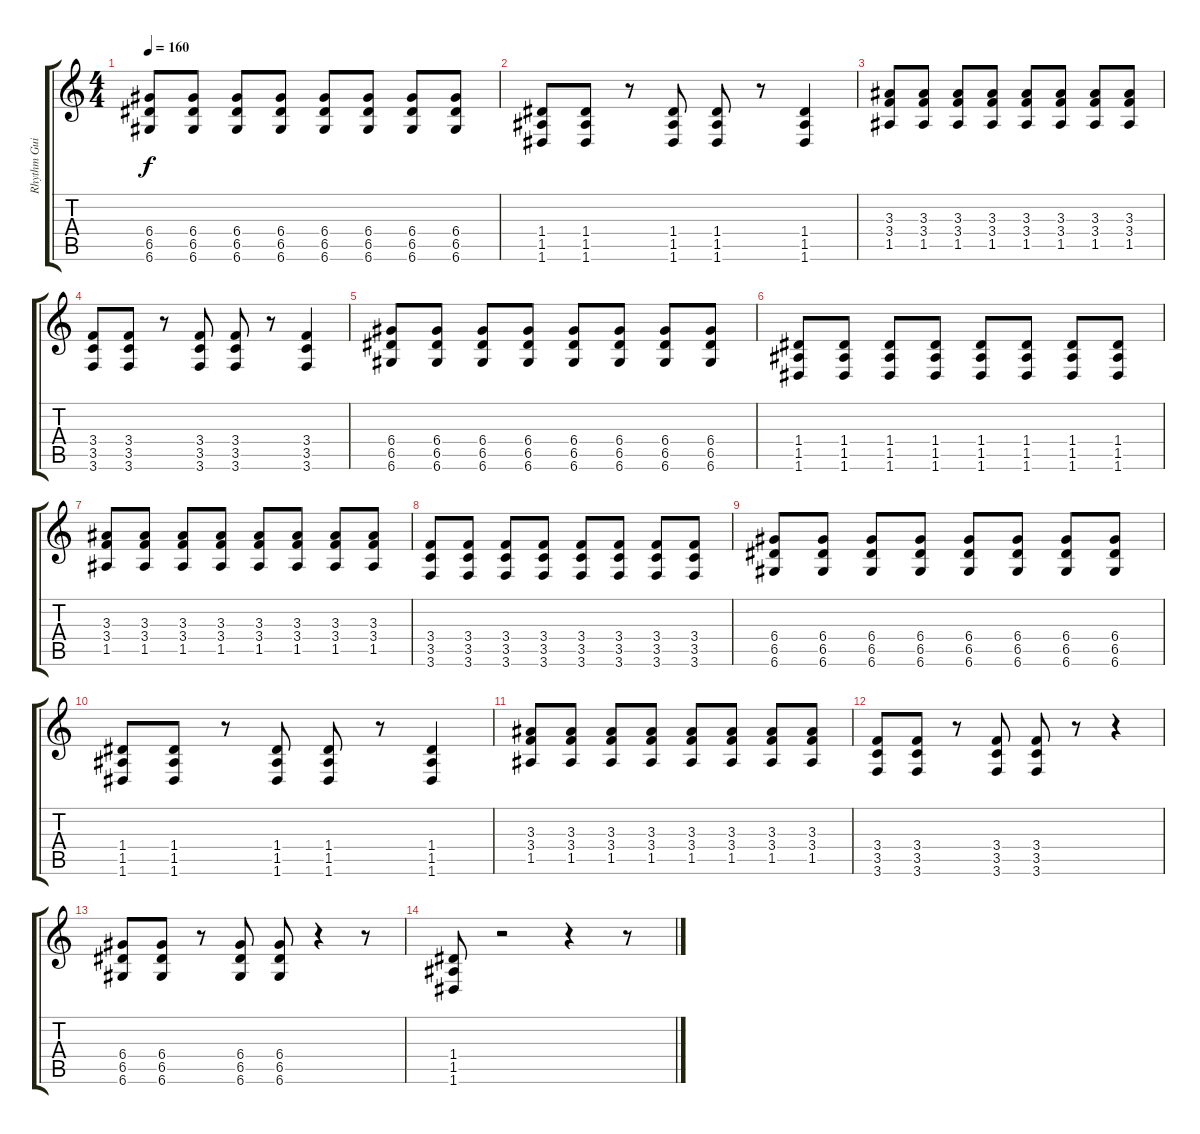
\track ("Rhythm Guitar" "Rhythm Gui") {instrument distortionguitar}
\staff {score tabs}
\tuning (E4 B3 G3 D3 A2 D2) {hide}
\ts (4 4)
\tempo 160
\clef g2
\ks c
(6.4 6.5 6.6).8{dy f} (6.4 6.5 6.6).8 (6.4 6.5 6.6).8 (6.4 6.5 6.6).8 (6.4 6.5 6.6).8 (6.4 6.5 6.6).8 (6.4 6.5 6.6).8 (6.4 6.5 6.6).8 |
(1.4 1.5 1.6).8 (1.4 1.5 1.6).8 r.8 (1.4 1.5 1.6).8 (1.4 1.5 1.6).8 r.8 (1.4 1.5 1.6).4 |
(3.3 3.4 1.5).8 (3.3 3.4 1.5).8 (3.3 3.4 1.5).8 (3.3 3.4 1.5).8 (3.3 3.4 1.5).8 (3.3 3.4 1.5).8 (3.3 3.4 1.5).8 (3.3 3.4 1.5).8 |
(3.4 3.5 3.6).8 (3.4 3.5 3.6).8 r.8 (3.4 3.5 3.6).8 (3.4 3.5 3.6).8 r.8 (3.4 3.5 3.6).4 |
(6.4 6.5 6.6).8 (6.4 6.5 6.6).8 (6.4 6.5 6.6).8 (6.4 6.5 6.6).8 (6.4 6.5 6.6).8 (6.4 6.5 6.6).8 (6.4 6.5 6.6).8 (6.4 6.5 6.6).8 |
(1.4 1.5 1.6).8 (1.4 1.5 1.6).8 (1.4 1.5 1.6).8 (1.4 1.5 1.6).8 (1.4 1.5 1.6).8 (1.4 1.5 1.6).8 (1.4 1.5 1.6).8 (1.4 1.5 1.6).8 |
(3.3 3.4 1.5).8 (3.3 3.4 1.5).8 (3.3 3.4 1.5).8 (3.3 3.4 1.5).8 (3.3 3.4 1.5).8 (3.3 3.4 1.5).8 (3.3 3.4 1.5).8 (3.3 3.4 1.5).8 |
(3.4 3.5 3.6).8 (3.4 3.5 3.6).8 (3.4 3.5 3.6).8 (3.4 3.5 3.6).8 (3.4 3.5 3.6).8 (3.4 3.5 3.6).8 (3.4 3.5 3.6).8 (3.4 3.5 3.6).8 |
(6.4 6.5 6.6).8 (6.4 6.5 6.6).8 (6.4 6.5 6.6).8 (6.4 6.5 6.6).8 (6.4 6.5 6.6).8 (6.4 6.5 6.6).8 (6.4 6.5 6.6).8 (6.4 6.5 6.6).8 |
(1.4 1.5 1.6).8 (1.4 1.5 1.6).8 r.8 (1.4 1.5 1.6).8 (1.4 1.5 1.6).8 r.8 (1.4 1.5 1.6).4 |
(3.3 3.4 1.5).8 (3.3 3.4 1.5).8 (3.3 3.4 1.5).8 (3.3 3.4 1.5).8 (3.3 3.4 1.5).8 (3.3 3.4 1.5).8 (3.3 3.4 1.5).8 (3.3 3.4 1.5).8 |
(3.4 3.5 3.6).8 (3.4 3.5 3.6).8 r.8 (3.4 3.5 3.6).8 (3.4 3.5 3.6).8 r.8 r.4 |
(6.4 6.5 6.6).8 (6.4 6.5 6.6).8 r.8 (6.4 6.5 6.6).8 (6.4 6.5 6.6).8 r.4 r.8 |
(1.4 1.5 1.6).8 r.2 r.4 r.8
